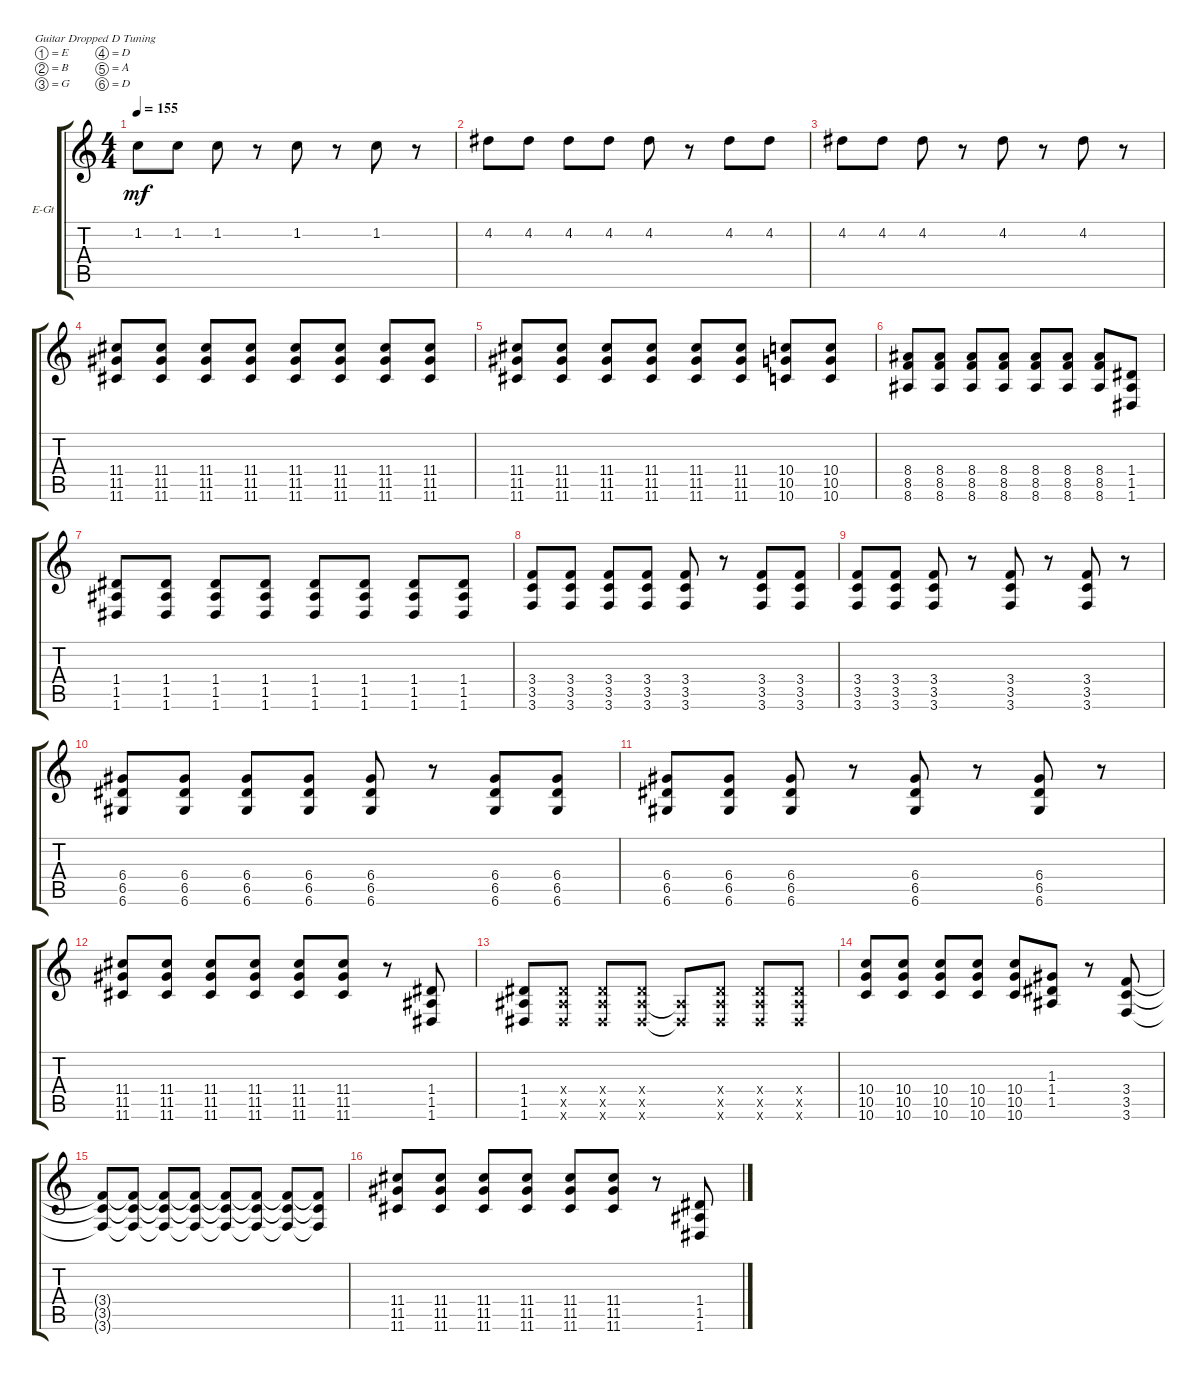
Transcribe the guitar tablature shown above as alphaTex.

\defaultSystemsLayout 4
\bracketExtendMode groupsimilarinstruments
\firstSystemTrackNameOrientation horizontal
\otherSystemsTrackNameOrientation horizontal
\track ("Alex" "E-Gt") {instrument distortionguitar}
\staff {score tabs}
\tuning (E4 B3 G3 D3 A2 D2)
\ts (4 4)
\tempo 155
\clef g2
\scale
0.333333
\ks c
1.2.8{dy mf} 1.2.8 1.2.8 r.8 1.2.8 r.8 1.2.8 r.8 |
\scale
0.333333 4.2.8 4.2.8 4.2.8 4.2.8 4.2.8 r.8 4.2.8 4.2.8 |
\scale
0.333333 4.2.8 4.2.8 4.2.8 r.8 4.2.8 r.8 4.2.8 r.8 |
\scale
0.333333 (11.5 11.4 11.6).8 (11.5 11.4 11.6).8 (11.5 11.4 11.6).8 (11.5 11.4 11.6).8 (11.5 11.4 11.6).8 (11.5 11.4 11.6).8 (11.5 11.4 11.6).8 (11.5 11.4 11.6).8 |
(11.5 11.4 11.6).8 (11.5 11.4 11.6).8 (11.5 11.4 11.6).8 (11.5 11.4 11.6).8 (11.5 11.4 11.6).8 (11.5 11.4 11.6).8 (10.5 10.4 10.6).8 (10.5 10.4 10.6).8 |
(8.5 8.4 8.6).8 (8.5 8.4 8.6).8 (8.5 8.4 8.6).8 (8.5 8.4 8.6).8 (8.5 8.4 8.6).8 (8.5 8.4 8.6).8 (8.5 8.4 8.6).8 (1.4 1.5 1.6).8 |
(1.5 1.4 1.6).8 (1.5 1.4 1.6).8 (1.5 1.4 1.6).8 (1.5 1.4 1.6).8 (1.5 1.4 1.6).8 (1.5 1.4 1.6).8 (1.5 1.4 1.6).8 (1.5 1.4 1.6).8 |
(3.6 3.5 3.4).8 (3.6 3.5 3.4).8 (3.6 3.5 3.4).8 (3.6 3.5 3.4).8 (3.6 3.5 3.4).8 r.8 (3.6 3.5 3.4).8 (3.6 3.5 3.4).8 |
(3.6 3.5 3.4).8 (3.6 3.5 3.4).8 (3.6 3.5 3.4).8 r.8 (3.6 3.5 3.4).8 r.8 (3.6 3.5 3.4).8 r.8 |
(6.6 6.5 6.4).8 (6.6 6.5 6.4).8 (6.6 6.5 6.4).8 (6.6 6.5 6.4).8 (6.6 6.5 6.4).8 r.8 (6.6 6.5 6.4).8 (6.6 6.5 6.4).8 |
(6.6 6.5 6.4).8 (6.6 6.5 6.4).8 (6.6 6.5 6.4).8 r.8 (6.6 6.5 6.4).8 r.8 (6.6 6.5 6.4).8 r.8 |
(11.6 11.5 11.4).8 (11.4 11.5 11.6).8 (11.4 11.6 11.5).8 (11.5 11.6 11.4).8 (11.4 11.5 11.6).8 (11.6 11.5 11.4).8 r.8 (1.4 1.5 1.6).8 |
(1.6 1.5 1.4).8 (1.4{x} 1.5{x} 1.6{x}).8 (1.6{x} 1.5{x} 1.4{x}).8 (1.4{x} 1.5{x} 1.6{x}).8 (1.6{x t} 1.5{x t}).8 (1.5{x} 1.6{x} 1.4{x}).8 (1.5{x} 1.4{x} 1.6{x}).8 (1.4{x} 1.5{x} 1.6{x}).8 |
(10.6 10.5 10.4).8 (10.6 10.4 10.5).8 (10.6 10.4 10.5).8 (10.6 10.4 10.5).8 (10.6 10.4 10.5).8 (1.4 1.5 1.3).8 r.8 (3.6 3.5 3.4).8 |
(3.4{t} 3.5{t} 3.6{t}).8 (3.6{t} 3.5{t} 3.4{t}).8 (3.4{t} 3.5{t} 3.6{t}).8 (3.6{t} 3.5{t} 3.4{t}).8 (3.4{t} 3.5{t} 3.6{t}).8 (3.6{t} 3.5{t} 3.4{t}).8 (3.4{t} 3.5{t} 3.6{t}).8 (3.6{t} 3.5{t} 3.4{t}).8 |
(11.6 11.5 11.4).8 (11.4 11.5 11.6).8 (11.4 11.6 11.5).8 (11.5 11.6 11.4).8 (11.4 11.5 11.6).8 (11.6 11.5 11.4).8 r.8 (1.4 1.5 1.6).8
